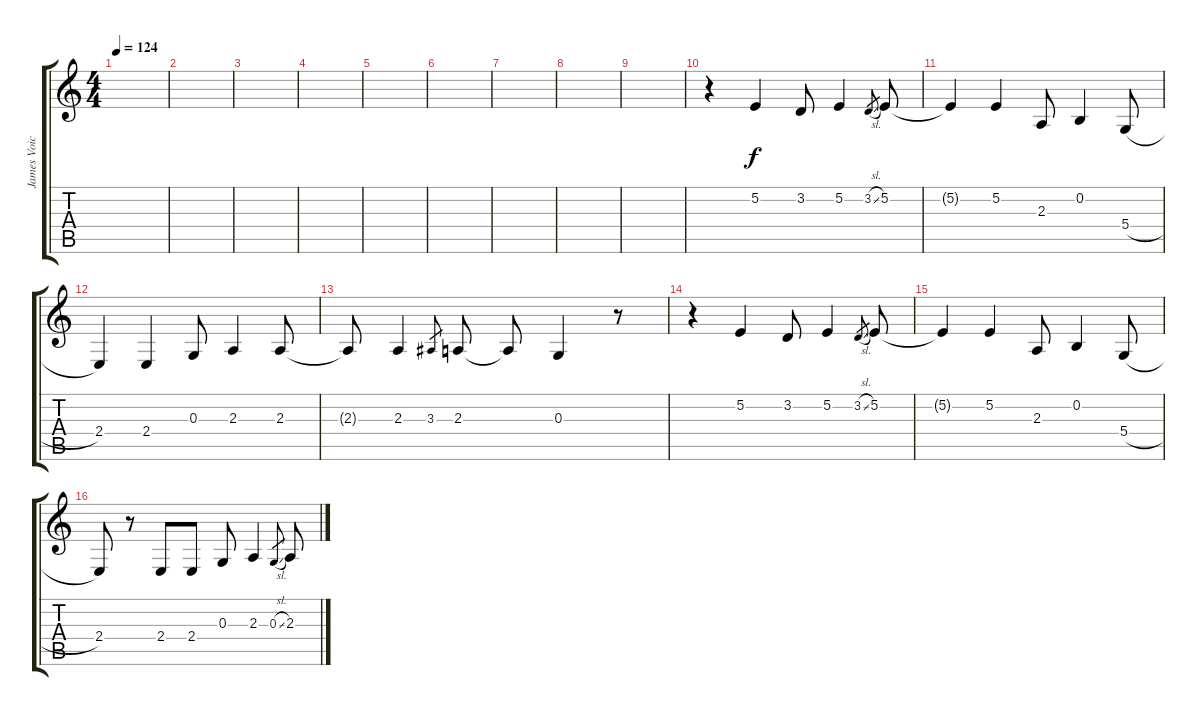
\track ("James Voice" "James Voic") {instrument cello}
\staff {score tabs}
\tuning (E4 B3 G3 D3 A2 E2) {hide}
\ts (4 4)
\tempo 124
\clef g2
\ks c
|
|
|
|
|
|
|
|
|
r.4 5.2.4 3.2.8 5.2.4 3.2{sl}.8{gr} 5.2.8 |
5.2{t}.4 5.2.4 2.3.8 0.2.4 5.4{h}.8 |
2.4.4 2.4.4 0.3.8 2.3.4 2.3.8 |
2.3{t}.8 2.3.4 3.3.8{gr} 2.3.8 2.3{t}.8 0.3.4 r.8 |
r.4 5.2.4 3.2.8 5.2.4 3.2{sl}.8{gr} 5.2.8 |
5.2{t}.4 5.2.4 2.3.8 0.2.4 5.4{h}.8 |
2.4.8 r.8 2.4.8 2.4.8 0.3.8 2.3.4 0.3{sl}.8{gr} 2.3.8
